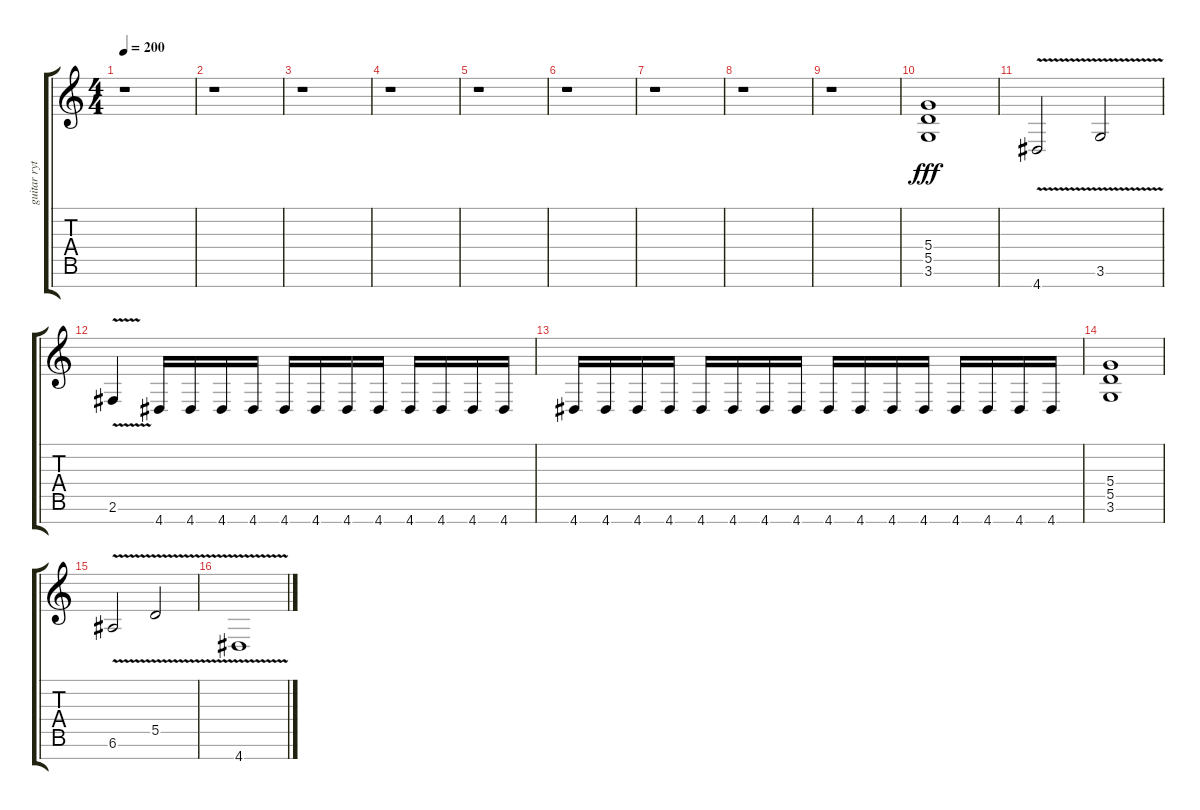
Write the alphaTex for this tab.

\track ("guitar rythm 1" "guitar ryt") {instrument distortionguitar}
\staff {score tabs}
\tuning (E4 B3 G3 D3 A2 E2 B1) {hide}
\ts (4 4)
\tempo 200
\clef g2
\ks c
r.1{dy fff instrument distortionguitar} |
r.1 |
r.1 |
r.1 |
r.1 |
r.1 |
r.1 |
r.1 |
r.1 |
(5.4 5.5 3.6).1 |
4.7{v}.2 3.6{v}.2 |
2.6{v}.4 4.7.16 4.7.16 4.7.16 4.7.16 4.7.16 4.7.16 4.7.16 4.7.16 4.7.16 4.7.16 4.7.16 4.7.16 |
4.7.16 4.7.16 4.7.16 4.7.16 4.7.16 4.7.16 4.7.16 4.7.16 4.7.16 4.7.16 4.7.16 4.7.16 4.7.16 4.7.16 4.7.16 4.7.16 |
(5.4 5.5 3.6).1 |
6.6{v}.2 5.5{v}.2 |
4.7{v}.1
